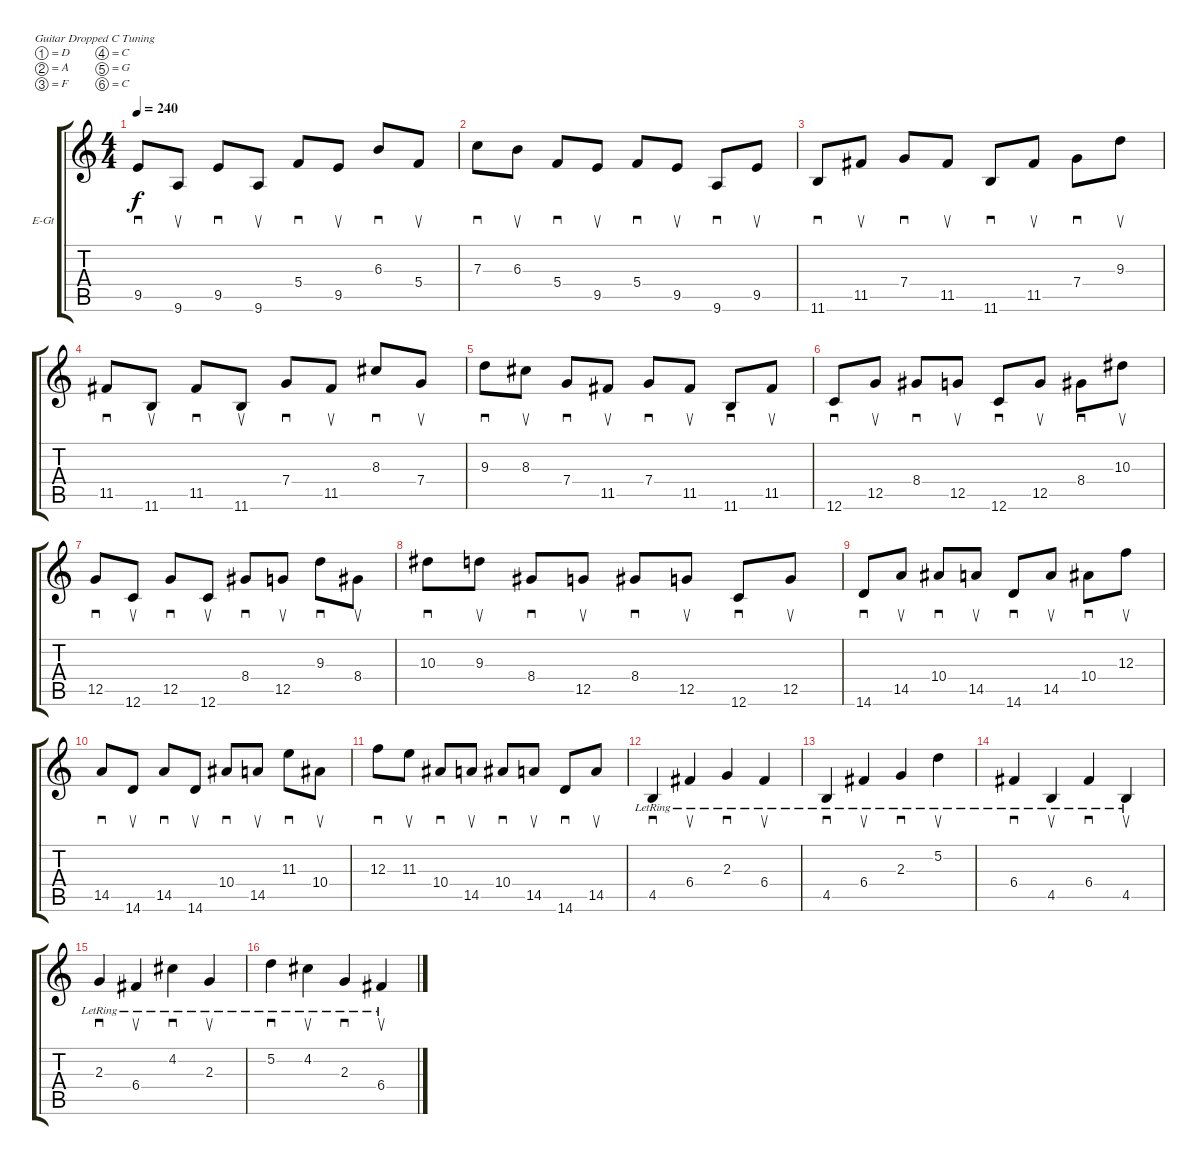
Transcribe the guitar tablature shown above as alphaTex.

\bracketExtendMode groupsimilarinstruments
\firstSystemTrackNameOrientation horizontal
\otherSystemsTrackNameOrientation horizontal
\track ("Electric Guitar 1" "E-Gt") {instrument distortionguitar}
\staff {score tabs}
\tuning (D4 A3 F3 C3 G2 C2)
\ts (4 4)
\tempo 240
\clef g2
\ks c
9.5.8{sd dy f} 9.6.8{su} 9.5.8{sd} 9.6.8{su} 5.4.8{sd} 9.5.8{su} 6.3.8{sd} 5.4.8{su} |
7.3.8{sd} 6.3.8{su} 5.4.8{sd} 9.5.8{su} 5.4.8{sd} 9.5.8{su} 9.6.8{sd} 9.5.8{su} |
11.6.8{sd} 11.5.8{su} 7.4.8{sd} 11.5.8{su} 11.6.8{sd} 11.5.8{su} 7.4.8{sd} 9.3.8{su} |
11.5.8{sd} 11.6.8{su} 11.5.8{sd} 11.6.8{su} 7.4.8{sd} 11.5.8{su} 8.3.8{sd} 7.4.8{su} |
9.3.8{sd} 8.3.8{su} 7.4.8{sd} 11.5.8{su} 7.4.8{sd} 11.5.8{su} 11.6.8{sd} 11.5.8{su} |
12.6.8{sd} 12.5.8{su} 8.4.8{sd} 12.5.8{su} 12.6.8{sd} 12.5.8{su} 8.4.8{sd} 10.3.8{su} |
12.5.8{sd} 12.6.8{su} 12.5.8{sd} 12.6.8{su} 8.4.8{sd} 12.5.8{su} 9.3.8{sd} 8.4.8{su} |
10.3.8{sd} 9.3.8{su} 8.4.8{sd} 12.5.8{su} 8.4.8{sd} 12.5.8{su} 12.6.8{sd} 12.5.8{su} |
14.6.8{sd} 14.5.8{su} 10.4.8{sd} 14.5.8{su} 14.6.8{sd} 14.5.8{su} 10.4.8{sd} 12.3.8{su} |
14.5.8{sd} 14.6.8{su} 14.5.8{sd} 14.6.8{su} 10.4.8{sd} 14.5.8{su} 11.3.8{sd} 10.4.8{su} |
12.3.8{sd} 11.3.8{su} 10.4.8{sd} 14.5.8{su} 10.4.8{sd} 14.5.8{su} 14.6.8{sd} 14.5.8{su} |
4.5{lr}.4{sd} 6.4{lr}.4{su} 2.3{lr}.4{sd} 6.4{lr}.4{su} |
4.5{lr}.4{sd} 6.4{lr}.4{su} 2.3{lr}.4{sd} 5.2{lr}.4{su} |
6.4{lr}.4{sd} 4.5{lr}.4{su} 6.4{lr}.4{sd} 4.5{lr}.4{su} |
2.3{lr}.4{sd} 6.4{lr}.4{su} 4.2{lr}.4{sd} 2.3{lr}.4{su} |
5.2{lr}.4{sd} 4.2{lr}.4{su} 2.3{lr}.4{sd} 6.4{lr}.4{su}
